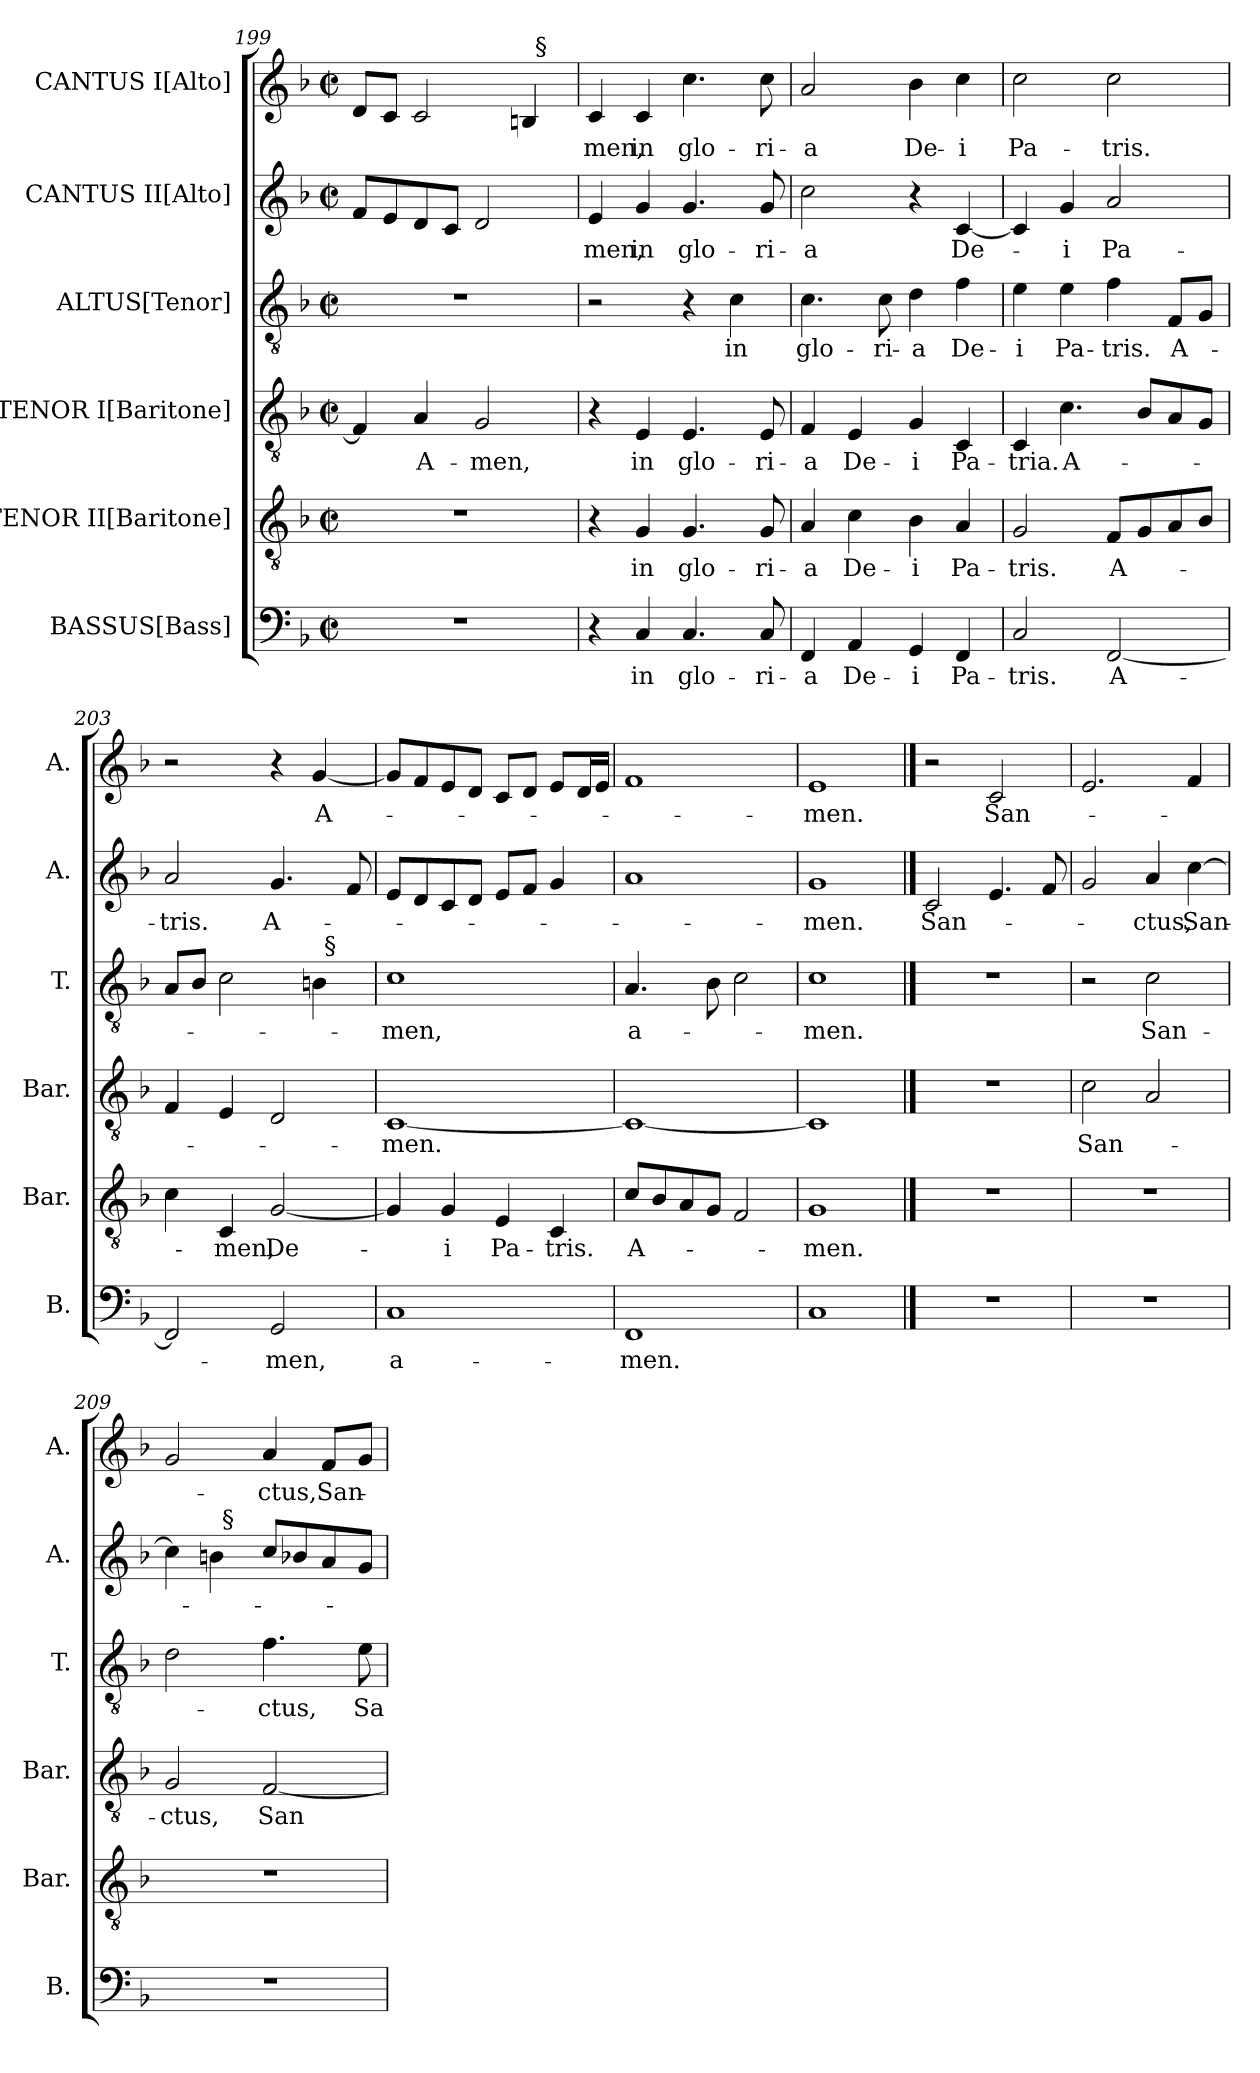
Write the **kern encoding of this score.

**kern	**text	**kern	**text	**kern	**text	**kern	**text	**kern	**text	**kern	**text
*part6	*part6	*part5	*part5	*part4	*part4	*part3	*part3	*part2	*part2	*part1	*part1
*staff6	*staff6	*staff5	*staff5	*staff4	*staff4	*staff3	*staff3	*staff2	*staff2	*staff1	*staff1
*I"BASSUS[Bass]	*	*I"TENOR II[Baritone]	*	*I"TENOR I[Baritone]	*	*I"ALTUS[Tenor]	*	*I"CANTUS II[Alto]	*	*I"CANTUS I[Alto]	*
*I'B.	*	*I'Bar.	*	*I'Bar.	*	*I'T.	*	*I'A.	*	*I'A.	*
*clefF4	*	*clefGv2	*	*clefGv2	*	*clefGv2	*	*clefG2	*	*clefG2	*
*	*	*ITrd7c12	*	*ITrd7c12	*	*ITrd7c12	*	*	*	*	*
*k[b-]	*	*k[b-]	*	*k[b-]	*	*k[b-]	*	*k[b-]	*	*k[b-]	*
*F:	*	*F:	*	*F:	*	*F:	*	*F:	*	*F:	*
*M2/2	*	*M2/2	*	*M2/2	*	*M2/2	*	*M2/2	*	*M2/2	*
*met(c|)	*	*met(c|)	*	*met(c|)	*	*met(c|)	*	*met(c|)	*	*met(c|)	*
=199	=199	=199	=199	=199	=199	=199	=199	=199	=199	=199	=199
*	*	*	*	*	*	*	*	*	*	*^	*
1r	.	1r	.	4FF/]	.	1r	.	8f/L	.	8d/L	2ryy	.
.	.	.	.	.	.	.	.	8e/	.	8c/J	.	.
!	!	!	!	!	!LO:LY:b	!	!	!	!	!	!	!
.	.	.	.	4AA/	A-	.	.	8d/	.	2c/	.	.
.	.	.	.	.	.	.	.	8c/J	.	.	.	.
!	!	!	!	!	!LO:LY:b	!	!	!	!	!	!	!
.	.	.	.	2GG/	-men,	.	.	2d/	.	.	4ryy	.
.	.	.	.	.	.	.	.	.	.	4B/	32ryy	.
!	!	!	!	!	!	!	!	!	!	!	!LO:TX:a:t=§	!
.	.	.	.	.	.	.	.	.	.	.	8..ryy	.
!!LO:PB:g=z
=200	=200	=200	=200	=200	=200	=200	=200	=200	=200	=200	=200	=200
!	!	!	!	!	!	!	!	!	!LO:LY:b	!	!	!LO:LY:b
*	*	*	*	*	*	*	*	*	*	*v	*v	*
4r	.	4r	.	4r	.	2r	.	4e/	-men,	4c/	-men,
!	!LO:LY:b	!	!LO:LY:b	!	!LO:LY:b	!	!	!	!LO:LY:b	!	!LO:LY:b
4C/	in	4GG/	in	4EE/	in	.	.	4g/	in	4c/	in
!	!LO:LY:b	!	!LO:LY:b	!	!LO:LY:b	!	!	!	!LO:LY:b	!	!LO:LY:b
4.C/	glo-	4.GG/	glo-	4.EE/	glo-	4r	.	4.g/	glo-	4.cc\	glo-
!	!	!	!	!	!	!	!LO:LY:b	!	!	!	!
.	.	.	.	.	.	4C\	in	.	.	.	.
!	!LO:LY:b	!	!LO:LY:b	!	!LO:LY:b	!	!	!	!LO:LY:b	!	!LO:LY:b
8C/	-ri-	8GG/	-ri-	8EE/	-ri-	.	.	8g/	-ri-	8cc\	-ri-
=201	=201	=201	=201	=201	=201	=201	=201	=201	=201	=201	=201
!	!LO:LY:b	!	!LO:LY:b	!	!LO:LY:b	!	!LO:LY:b	!	!LO:LY:b	!	!LO:LY:b
4FF/	-a	4AA/	-a	4FF/	-a	4.C\	glo-	2cc\	-a	2a/	-a
!	!LO:LY:b	!	!LO:LY:b	!	!LO:LY:b	!	!	!	!	!	!
4AA/	De-	4C\	De-	4EE/	De-	.	.	.	.	.	.
!	!	!	!	!	!	!	!LO:LY:b	!	!	!	!
.	.	.	.	.	.	8C\	-ri-	.	.	.	.
!	!LO:LY:b	!	!LO:LY:b	!	!LO:LY:b	!	!LO:LY:b	!	!	!	!LO:LY:b
4GG/	-i	4BB-\	-i	4GG/	-i	4D\	-a	4r	.	4b-\	De-
!	!LO:LY:b	!	!LO:LY:b	!	!LO:LY:b	!	!LO:LY:b	!	!LO:LY:b	!	!LO:LY:b
4FF/	Pa-	4AA/	Pa-	4CC/	Pa-	4F\	De-	[<4c/	De-	4cc\	-i
=202	=202	=202	=202	=202	=202	=202	=202	=202	=202	=202	=202
!	!LO:LY:b	!	!LO:LY:b	!	!LO:LY:b	!	!LO:LY:b	!	!	!	!LO:LY:b
2C/	-tris.	2GG/	-tris.	4CC/	-tria.	4E\	-i	4c/]	.	2cc\	Pa-
!	!	!	!	!	!LO:LY:b	!	!LO:LY:b	!	!LO:LY:b	!	!
.	.	.	.	4.C\	A-	4E\	Pa-	4g/	-i	.	.
!	!LO:LY:b	!	!LO:LY:b	!	!	!	!LO:LY:b	!	!LO:LY:b	!	!LO:LY:b
[<2FF/	A-	8FF/L	A-	.	.	4F\	-tris.	2a/	Pa-	2cc\	-tris.
.	.	8GG/	.	8BB-/L	.	.	.	.	.	.	.
!	!	!	!	!	!	!	!LO:LY:b	!	!	!	!
.	.	8AA/	.	8AA/	.	8FF/L	A-	.	.	.	.
.	.	8BB-/J	.	8GG/J	.	8GG/J	.	.	.	.	.
!!LO:LB:g=z
=203	=203	=203	=203	=203	=203	=203	=203	=203	=203	=203	=203
!	!	!	!	!	!	!	!	!	!LO:LY:b	!	!
*	*	*	*	*	*	*^	*	*	*	*	*
2FF/]	.	4C\	.	4FF/	.	8AA/L	2ryy	.	2a/	-tris.	2r	.
.	.	.	.	.	.	8BB-/J	.	.	.	.	.	.
!	!	!	!LO:LY:b	!	!	!	!	!	!	!	!	!
.	.	4CC/	-men,	4EE/	.	2C\	.	.	.	.	.	.
!	!LO:LY:b	!	!LO:LY:b	!	!	!	!	!	!	!LO:LY:b	!	!
2GG/	-men,	[<2GG/	De-	2DD/	.	.	4ryy	.	4.g/	A-	4r	.
!	!	!	!	!	!	!	!	!	!	!	!	!LO:LY:b
.	.	.	.	.	.	4BB\	32ryy	.	.	.	[<4g/	A-
!	!	!	!	!	!	!	!LO:TX:a:t=§	!	!	!	!	!
.	.	.	.	.	.	.	8..ryy	.	.	.	.	.
.	.	.	.	.	.	.	.	.	8f/	.	.	.
=204	=204	=204	=204	=204	=204	=204	=204	=204	=204	=204	=204	=204
!	!LO:LY:b	!	!	!	!LO:LY:b	!	!	!LO:LY:b	!	!	!	!
*	*	*	*	*	*	*v	*v	*	*	*	*	*
1C	a-	4GG/]	.	[<1CC	-men.	1C	-men,	8e/L	.	8g/L]	.
.	.	.	.	.	.	.	.	8d/	.	8f/	.
!	!	!	!LO:LY:b	!	!	!	!	!	!	!	!
.	.	4GG/	-i	.	.	.	.	8c/	.	8e/	.
.	.	.	.	.	.	.	.	8d/J	.	8d/J	.
!	!	!	!LO:LY:b	!	!	!	!	!	!	!	!
.	.	4EE/	Pa-	.	.	.	.	8e/L	.	8c/L	.
.	.	.	.	.	.	.	.	8f/J	.	8d/J	.
!	!	!	!LO:LY:b	!	!	!	!	!	!	!	!
.	.	4CC/	-tris.	.	.	.	.	4g/	.	8e/L	.
.	.	.	.	.	.	.	.	.	.	16d/L	.
.	.	.	.	.	.	.	.	.	.	16e/JJ	.
=205	=205	=205	=205	=205	=205	=205	=205	=205	=205	=205	=205
!	!LO:LY:b	!	!LO:LY:b	!	!	!	!LO:LY:b	!	!	!	!
1FF	-men.	8C/L	A-	1CC_	.	4.AA/	a-	1a	.	1f	.
.	.	8BB-/	.	.	.	.	.	.	.	.	.
.	.	8AA/	.	.	.	.	.	.	.	.	.
.	.	8GG/J	.	.	.	8BB-\	.	.	.	.	.
.	.	2FF/	.	.	.	2C\	.	.	.	.	.
=206	=206	=206	=206	=206	=206	=206	=206	=206	=206	=206	=206
!	!	!	!LO:LY:b	!	!	!	!LO:LY:b	!	!LO:LY:b	!	!LO:LY:b
1C	.	1GG	-men.	1CC]	.	1C	-men.	1g	-men.	1e	-men.
!!LO:PB:g=z
==207	==207	==207	==207	==207	==207	==207	==207	==207	==207	==207	==207
!	!	!	!	!	!	!	!	!	!LO:LY:b	!	!
1r	.	1r	.	1r	.	1r	.	2c/	San-	2r	.
!	!	!	!	!	!	!	!	!	!	!	!LO:LY:b
.	.	.	.	.	.	.	.	4.e/	.	2c/	San-
.	.	.	.	.	.	.	.	8f/	.	.	.
=208	=208	=208	=208	=208	=208	=208	=208	=208	=208	=208	=208
!	!	!	!	!	!LO:LY:b	!	!	!	!	!	!
1r	.	1r	.	2C\	San-	2r	.	2g/	.	2.e/	.
!	!	!	!	!	!	!	!LO:LY:b	!	!LO:LY:b	!	!
.	.	.	.	2AA/	.	2C\	San-	4a/	-ctus,	.	.
!	!	!	!	!	!	!	!	!	!LO:LY:b	!	!
.	.	.	.	.	.	.	.	[>4cc\	San-	4f/	.
=209	=209	=209	=209	=209	=209	=209	=209	=209	=209	=209	=209
!	!	!	!	!	!LO:LY:b	!	!	!	!	!	!
*	*	*	*	*	*	*	*	*^	*	*	*
1r	.	1r	.	2GG/	-ctus,	2D\	.	4cc\]	4ryy	.	2g/	.
.	.	.	.	.	.	.	.	4b\	32ryy	.	.	.
!	!	!	!	!	!	!	!	!	!LO:TX:a:t=§	!	!	!
.	.	.	.	.	.	.	.	.	2ryy	.	.	.
!	!	!	!	!	!LO:LY:b	!	!LO:LY:b	!	!	!	!	!LO:LY:b
.	.	.	.	[<2FF/	San-	4.F\	-ctus,	8cc/L	.	.	4a/	-ctus,
.	.	.	.	.	.	.	.	8b-X/	.	.	.	.
!	!	!	!	!	!	!	!	!	!	!	!	!LO:LY:b
.	.	.	.	.	.	.	.	8a/	.	.	8f/L	San-
.	.	.	.	.	.	.	.	.	8..ryy	.	.	.
!	!	!	!	!	!	!	!LO:LY:b	!	!	!	!	!
.	.	.	.	.	.	8E\	Sa-	8g/J	.	.	8g/J	.
*	*	*	*	*	*	*	*	*v	*v	*	*	*
=	=	=	=	=	=	=	=	=	=	=	=
*-	*-	*-	*-	*-	*-	*-	*-	*-	*-	*-	*-
